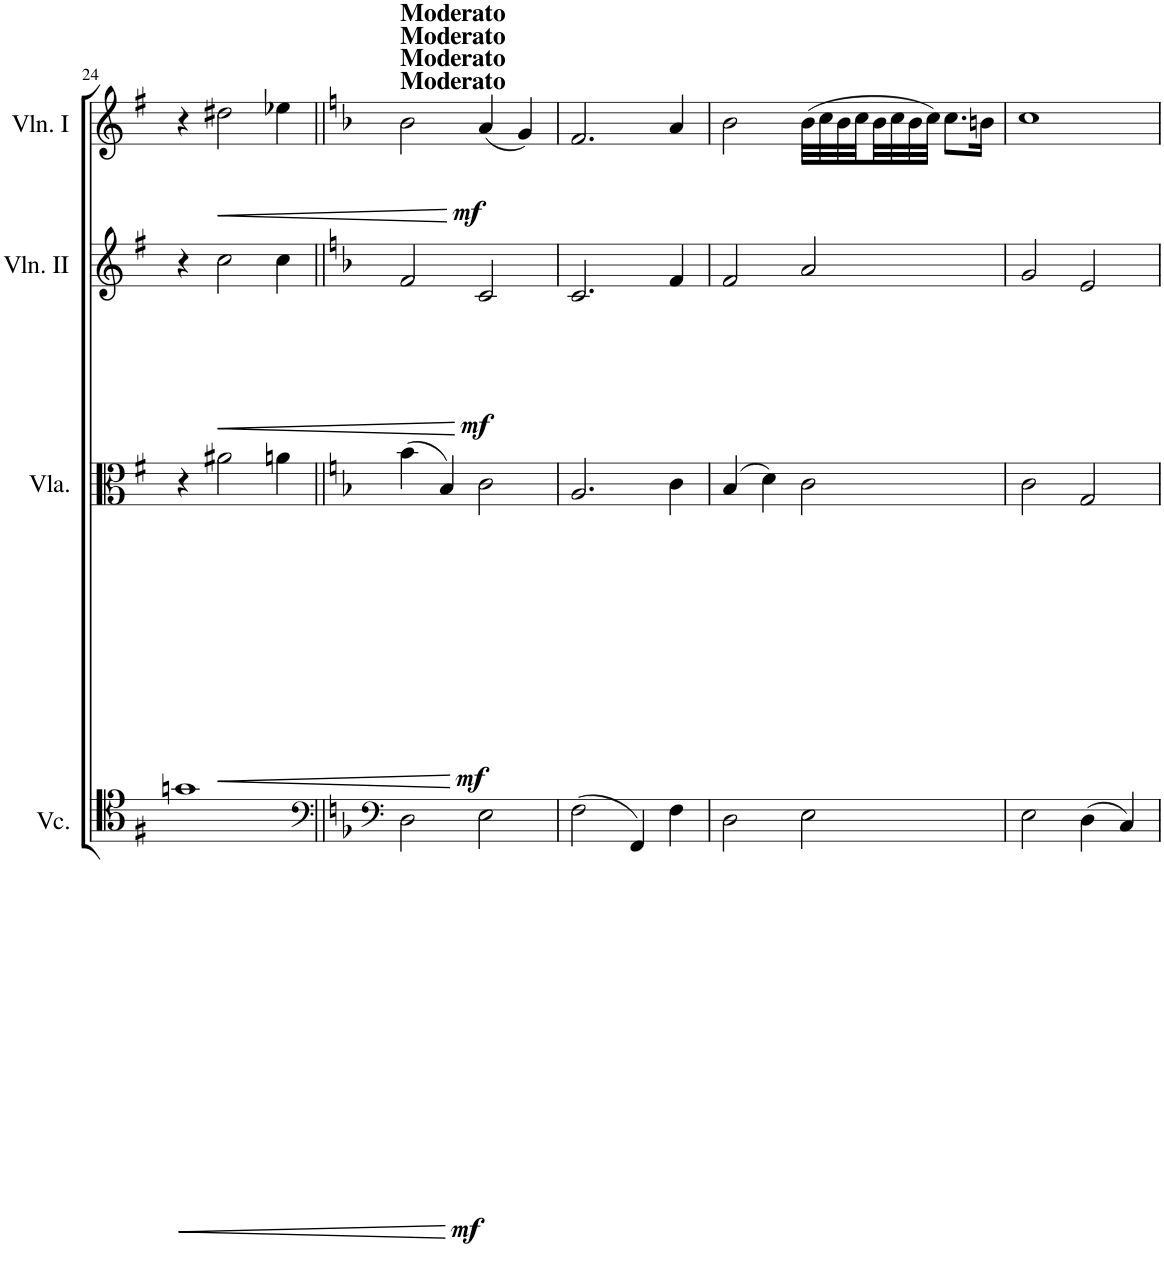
**kern	**dynam	**kern	**dynam	**kern	**dynam	**kern	**dynam
*part4	*part4	*part3	*part3	*part2	*part2	*part1	*part1
*staff4	*staff4	*staff3	*staff3	*staff2	*staff2	*staff1	*staff1
*I"Cello	*	*I"Viola	*	*I"Violin II	*	*I"Violin I	*
*	*	*I'Vla.	*	*I'Vln. II	*	*I'Vln. I	*
!!LO:PB:g=z
*clefC4	*	*clefC3	*	*clefG2	*	*clefG2	*
*k[f#]	*	*k[f#]	*	*k[f#]	*	*k[f#]	*
*M4/4	*	*M4/4	*	*M4/4	*	*M4/4	*
*met(c)	*	*met(c)	*	*met(c)	*	*met(c)	*
=24	=24	=24	=24	=24	=24	=24	=24
1gn	.	4r	.	4r	.	4r	.
!	!	!	!LO:HP:b	!	!LO:HP:b	!	!LO:HP:b
.	.	2a#X\	<	2cc\	<	2dd#X\	<
.	.	4an\	.	4cc\	.	4ee-X\	.
.	.	.	[	.	[	.	[
=25||	=25||	=25||	=25||	=25||	=25||	=25||	=25||
*clefF4	*	*	*	*	*	*	*
*k[b-]	*	*k[b-]	*	*k[b-]	*	*k[b-]	*
!	!	!	!	!	!	!LO:TX:a:B:t=Moderato	!
!	!	!	!	!	!	!LO:TX:a:B:t=Moderato	!
!	!	!	!	!	!	!LO:TX:a:B:t=Moderato	!
!	!	!	!	!	!	!LO:TX:a:B:t=Moderato	!
!	!LO:DY:b	!	!LO:DY:b	!	!LO:DY:b	!	!LO:DY:b
2D\	mf	(4b-\	mf	2f/	mf	2b-\	mf
.	.	4B-/)	.	.	.	.	.
2E\	.	2c\	.	2c/	.	(4a/	.
.	.	.	.	.	.	4g/)	.
=26	=26	=26	=26	=26	=26	=26	=26
(2F\	.	2.A/	.	2.c/	.	2.f/	.
4FF/)	.	.	.	.	.	.	.
4F\	.	4c\	.	4f/	.	4a/	.
=27	=27	=27	=27	=27	=27	=27	=27
2D\	.	(4B-/	.	2f/	.	2b-\	.
.	.	4d\)	.	.	.	.	.
2E\	.	2c\	.	2a/	.	(32b-\LLL	.
.	.	.	.	.	.	32cc\	.
.	.	.	.	.	.	32b-\	.
.	.	.	.	.	.	32cc\	.
.	.	.	.	.	.	32b-\	.
.	.	.	.	.	.	32cc\	.
.	.	.	.	.	.	32b-\	.
.	.	.	.	.	.	32cc\JJJ)	.
.	.	.	.	.	.	8.cc\L	.
.	.	.	.	.	.	16bn\Jk	.
=28	=28	=28	=28	=28	=28	=28	=28
2E\	.	2c\	.	2g/	.	1cc	.
(4D\	.	2G/	.	2e/	.	.	.
4C/)	.	.	.	.	.	.	.
=	=	=	=	=	=	=	=
*-	*-	*-	*-	*-	*-	*-	*-
